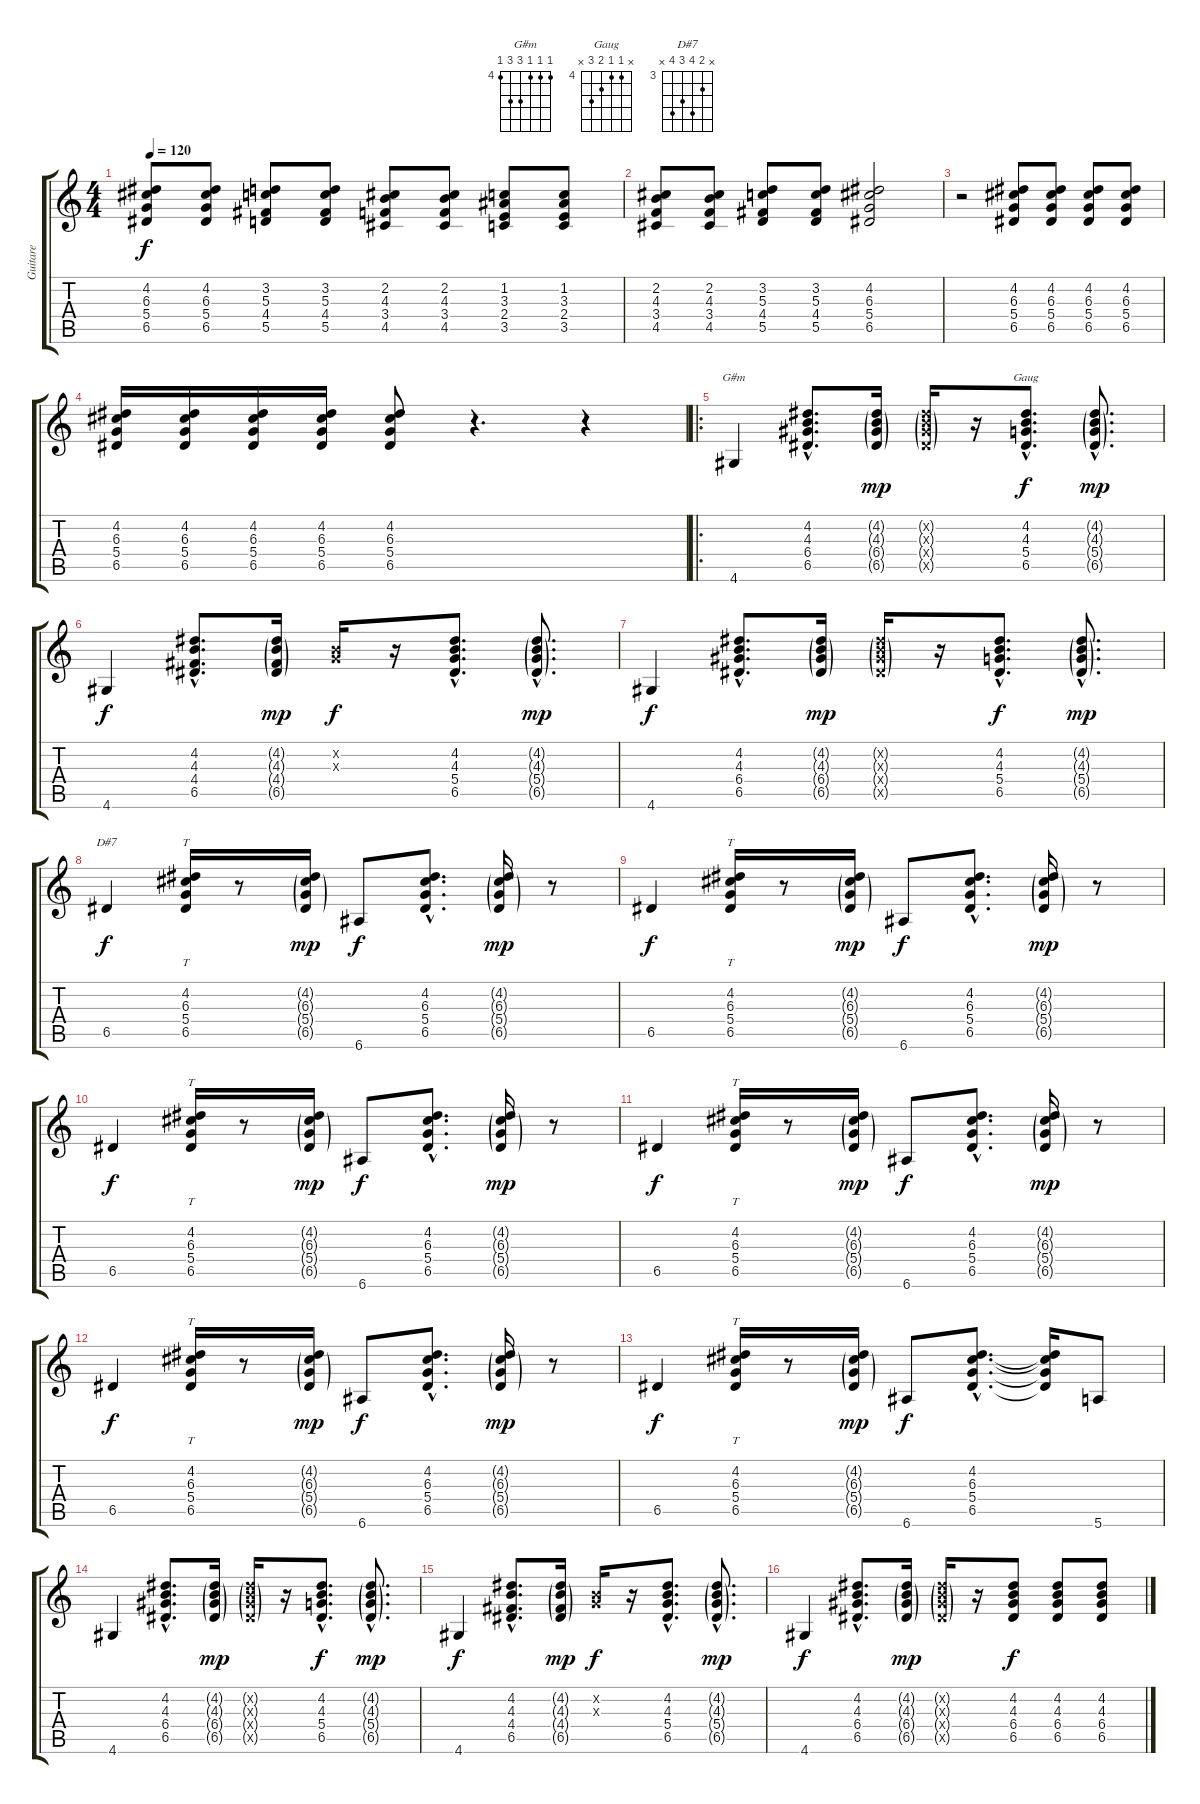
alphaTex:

\track ("Guitare" "Guitare") {instrument electricguitarjazz}
\staff {score tabs}
\tuning (E4 B3 G3 D3 A2 E2) {hide}
\chord ("G#m" 4 4 4 6 6 4) {firstfret 4}
\chord ("Gaug" x 4 4 5 6 x) {firstfret 4}
\chord ("D#7" x 4 6 5 6 x) {firstfret 3}
\ts (4 4)
\tempo 120
\clef g2
\ks c
(4.2 6.3 5.4 6.5).8{dy f volume 6 instrument electricguitarjazz} (4.2 6.3 5.4 6.5).8 (3.2 5.3 4.4 5.5).8 (3.2 5.3 4.4 5.5).8 (2.2 4.3 3.4 4.5).8 (2.2 4.3 3.4 4.5).8 (1.2 3.3 2.4 3.5).8 (1.2 3.3 2.4 3.5).8 |
(2.2 4.3 3.4 4.5).8 (2.2 4.3 3.4 4.5).8 (3.2 5.3 4.4 5.5).8 (3.2 5.3 4.4 5.5).8 (4.2 6.3 5.4 6.5).2 |
r.2 (4.2 6.3 5.4 6.5).8{volume 13} (4.2 6.3 5.4 6.5).8 (4.2 6.3 5.4 6.5).8 (4.2 6.3 5.4 6.5).8 |
(4.2 6.3 5.4 6.5).16 (4.2 6.3 5.4 6.5).16 (4.2 6.3 5.4 6.5).16 (4.2 6.3 5.4 6.5).16 (4.2 6.3 5.4 6.5).8 r.4{d} r.4 |
\ro
4.6.4{ch "G#m"} (4.2{hac} 4.3{hac} 6.4{hac} 6.5{hac}).8{d} (4.2{g} 4.3{g} 6.4{g} 6.5{g}).16{dy mp} (4.2{g x} 4.3{g x} 6.4{g x} 6.5{g x}).16 r.16 (4.2{hac} 4.3{hac} 5.4{hac} 6.5{hac}).8{d ch "Gaug" dy f} (4.2{g hac} 4.3{g hac} 5.4{g hac} 6.5{g hac}).8{d dy mp} |
4.6.4{dy f} (4.2{hac} 4.3{hac} 4.4{hac} 6.5{hac}).8{d} (4.2{g} 4.3{g} 4.4{g} 6.5{g}).16{dy mp} (0.2{x} 0.3{x}).16{dy f} r.16 (4.2{hac} 4.3{hac} 5.4{hac} 6.5{hac}).8{d} (4.2{g hac} 4.3{g hac} 5.4{g hac} 6.5{g hac}).8{d dy mp} |
4.6.4{dy f} (4.2{hac} 4.3{hac} 6.4{hac} 6.5{hac}).8{d} (4.2{g} 4.3{g} 6.4{g} 6.5{g}).16{dy mp} (4.2{g x} 4.3{g x} 6.4{g x} 6.5{g x}).16 r.16 (4.2{hac} 4.3{hac} 5.4{hac} 6.5{hac}).8{d dy f} (4.2{g hac} 4.3{g hac} 5.4{g hac} 6.5{g hac}).8{d dy mp} |
6.5.4{ch "D#7" dy f} (4.2 6.3 5.4 6.5).16{tt} r.8 (4.2{g} 6.3{g} 5.4{g} 6.5{g}).16{dy mp} 6.6.8{dy f} (4.2{hac} 6.3{hac} 5.4{hac} 6.5{hac}).8{d} (4.2{g} 6.3{g} 5.4{g} 6.5{g}).16{dy mp} r.8 |
6.5.4{dy f} (4.2 6.3 5.4 6.5).16{tt} r.8 (4.2{g} 6.3{g} 5.4{g} 6.5{g}).16{dy mp} 6.6.8{dy f} (4.2{hac} 6.3{hac} 5.4{hac} 6.5{hac}).8{d} (4.2{g} 6.3{g} 5.4{g} 6.5{g}).16{dy mp} r.8 |
6.5.4{dy f} (4.2 6.3 5.4 6.5).16{tt} r.8 (4.2{g} 6.3{g} 5.4{g} 6.5{g}).16{dy mp} 6.6.8{dy f} (4.2{hac} 6.3{hac} 5.4{hac} 6.5{hac}).8{d} (4.2{g} 6.3{g} 5.4{g} 6.5{g}).16{dy mp} r.8 |
6.5.4{dy f} (4.2 6.3 5.4 6.5).16{tt} r.8 (4.2{g} 6.3{g} 5.4{g} 6.5{g}).16{dy mp} 6.6.8{dy f} (4.2{hac} 6.3{hac} 5.4{hac} 6.5{hac}).8{d} (4.2{g} 6.3{g} 5.4{g} 6.5{g}).16{dy mp} r.8 |
6.5.4{dy f} (4.2 6.3 5.4 6.5).16{tt} r.8 (4.2{g} 6.3{g} 5.4{g} 6.5{g}).16{dy mp} 6.6.8{dy f} (4.2{hac} 6.3{hac} 5.4{hac} 6.5{hac}).8{d} (4.2{g} 6.3{g} 5.4{g} 6.5{g}).16{dy mp} r.8 |
6.5.4{dy f} (4.2 6.3 5.4 6.5).16{tt} r.8 (4.2{g} 6.3{g} 5.4{g} 6.5{g}).16{dy mp} 6.6.8{dy f} (4.2{hac} 6.3{hac} 5.4{hac} 6.5{hac}).8{d} (4.2{t} 6.3{t} 5.4{t} 6.5{t}).16 5.6.8 |
4.6.4 (4.2{hac} 4.3{hac} 6.4{hac} 6.5{hac}).8{d} (4.2{g} 4.3{g} 6.4{g} 6.5{g}).16{dy mp} (4.2{g x} 4.3{g x} 6.4{g x} 6.5{g x}).16 r.16 (4.2{hac} 4.3{hac} 5.4{hac} 6.5{hac}).8{d dy f} (4.2{g hac} 4.3{g hac} 5.4{g hac} 6.5{g hac}).8{d dy mp} |
4.6.4{dy f} (4.2{hac} 4.3{hac} 4.4{hac} 6.5{hac}).8{d} (4.2{g} 4.3{g} 4.4{g} 6.5{g}).16{dy mp} (0.2{x} 0.3{x}).16{dy f} r.16 (4.2{hac} 4.3{hac} 5.4{hac} 6.5{hac}).8{d} (4.2{g hac} 4.3{g hac} 5.4{g hac} 6.5{g hac}).8{d dy mp} |
4.6.4{dy f} (4.2{hac} 4.3{hac} 6.4{hac} 6.5{hac}).8{d} (4.2{g} 4.3{g} 6.4{g} 6.5{g}).16{dy mp} (4.2{g x} 4.3{g x} 6.4{g x} 6.5{g x}).16 r.16 (4.2 4.3 6.4 6.5).8{dy f} (4.2 4.3 6.4 6.5).8 (4.2 4.3 6.4 6.5).8
